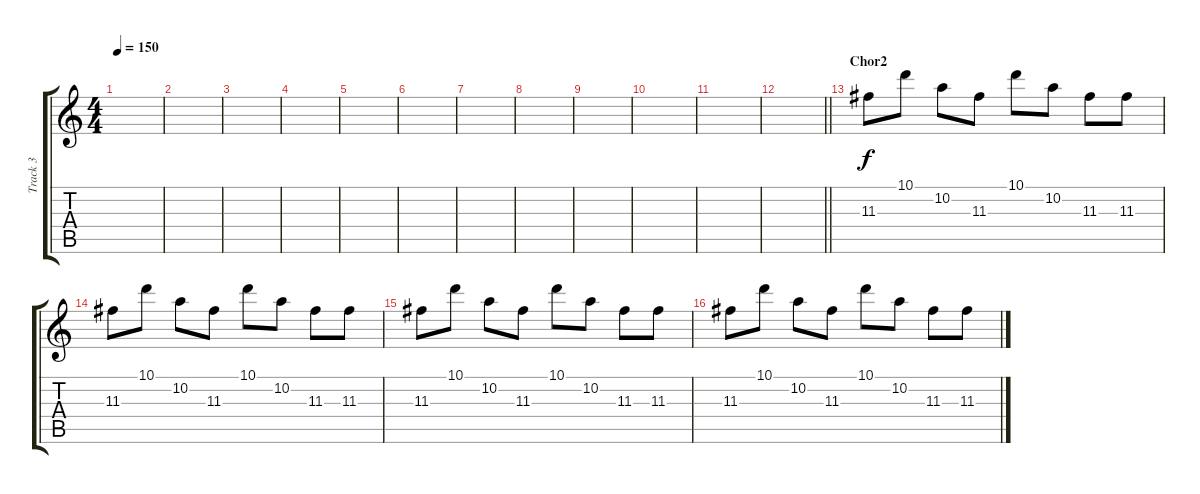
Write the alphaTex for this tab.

\track ("Track 3" "Track 3") {instrument distortionguitar}
\staff {score tabs}
\tuning (E4 B3 G3 D3 A2 D2) {hide}
\ts (4 4)
\tempo 150
\clef g2
\ks c
|
|
|
|
|
|
|
|
|
|
|
\barLineRight lightlight
|
\section ("" "Chor2")
11.3.8{instrument distortionguitar} 10.1.8 10.2.8 11.3.8 10.1.8 10.2.8 11.3.8 11.3.8 |
11.3.8 10.1.8 10.2.8 11.3.8 10.1.8 10.2.8 11.3.8 11.3.8 |
11.3.8 10.1.8 10.2.8 11.3.8 10.1.8 10.2.8 11.3.8 11.3.8 |
11.3.8 10.1.8 10.2.8 11.3.8 10.1.8 10.2.8 11.3.8 11.3.8
